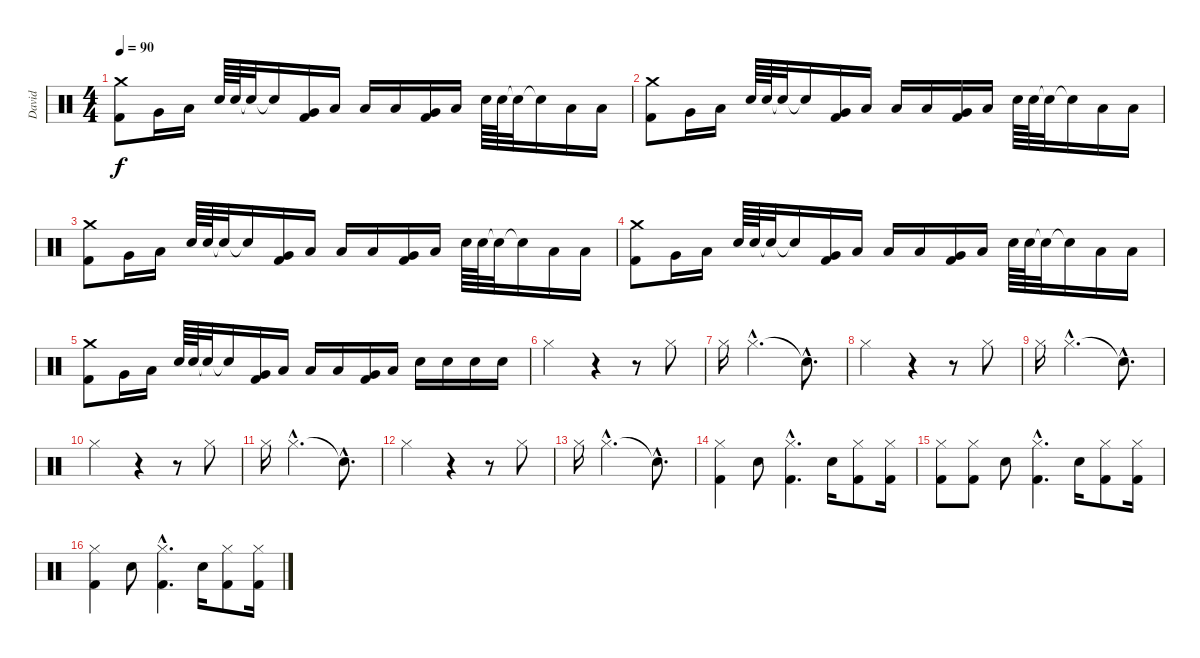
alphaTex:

\track ("David" "David") {instrument percussion}
\staff {score}
\articulation defaults
\ts (4 4)
\tempo 90
\clef neutral
\ks c
("Crash medium (hit)" "Kick (hit) 2").8{dy f} "Very Low Tom (hit)".16 "Low Tom (hit)".16 "Snare (hit) 2".64 "Snare (hit) 2".64 "Snare (hit)"{t}.32 "Snare (hit)"{t}.16 ("Very Low Tom (hit)" "Kick (hit) 2").16 "Low Tom (hit)".16 "Low Floor Tom (hit)".16 "Low Tom (hit)".16 ("Very Low Tom (hit)" "Kick (hit) 2").16 "Low Tom (hit)".16 "Snare (hit) 2".64 "Snare (hit) 2".64 "Snare (hit)"{t}.32 "Snare (hit)"{t}.16 "Low Floor Tom (hit)".16 "Low Floor Tom (hit)".16 |
("Crash medium (hit)" "Kick (hit) 2").8 "Very Low Tom (hit)".16 "Low Tom (hit)".16 "Snare (hit) 2".64 "Snare (hit) 2".64 "Snare (hit)"{t}.32 "Snare (hit)"{t}.16 ("Very Low Tom (hit)" "Kick (hit) 2").16 "Low Tom (hit)".16 "Low Floor Tom (hit)".16 "Low Tom (hit)".16 ("Very Low Tom (hit)" "Kick (hit) 2").16 "Low Tom (hit)".16 "Snare (hit) 2".64 "Snare (hit) 2".64 "Snare (hit)"{t}.32 "Snare (hit)"{t}.16 "Low Floor Tom (hit)".16 "Low Floor Tom (hit)".16 |
("Crash medium (hit)" "Kick (hit) 2").8 "Very Low Tom (hit)".16 "Low Tom (hit)".16 "Snare (hit) 2".64 "Snare (hit) 2".64 "Snare (hit)"{t}.32 "Snare (hit)"{t}.16 ("Very Low Tom (hit)" "Kick (hit) 2").16 "Low Tom (hit)".16 "Low Floor Tom (hit)".16 "Low Tom (hit)".16 ("Very Low Tom (hit)" "Kick (hit) 2").16 "Low Tom (hit)".16 "Snare (hit) 2".64 "Snare (hit) 2".64 "Snare (hit)"{t}.32 "Snare (hit)"{t}.16 "Low Floor Tom (hit)".16 "Low Floor Tom (hit)".16 |
("Crash medium (hit)" "Kick (hit) 2").8 "Very Low Tom (hit)".16 "Low Tom (hit)".16 "Snare (hit) 2".64 "Snare (hit) 2".64 "Snare (hit)"{t}.32 "Snare (hit)"{t}.16 ("Very Low Tom (hit)" "Kick (hit) 2").16 "Low Tom (hit)".16 "Low Floor Tom (hit)".16 "Low Tom (hit)".16 ("Very Low Tom (hit)" "Kick (hit) 2").16 "Low Tom (hit)".16 "Snare (hit) 2".64 "Snare (hit) 2".64 "Snare (hit)"{t}.32 "Snare (hit)"{t}.16 "Low Floor Tom (hit)".16 "Low Floor Tom (hit)".16 |
("Crash medium (hit)" "Kick (hit) 2").8 "Very Low Tom (hit)".16 "Low Tom (hit)".16 "Snare (hit) 2".64 "Snare (hit) 2".64 "Snare (hit)"{t}.32 "Snare (hit)"{t}.16 ("Very Low Tom (hit)" "Kick (hit) 2").16 "Low Tom (hit)".16 "Low Floor Tom (hit)".16 "Low Tom (hit)".16 ("Very Low Tom (hit)" "Kick (hit) 2").16 "Low Tom (hit)".16 "Snare (hit) 2".16 "Snare (hit) 2".16 "Snare (hit) 2".16 "Snare (hit) 2".16 |
"Hi-Hat (closed)".2 r.4 r.8 "Hi-Hat (closed)".8 |
"Hi-Hat (closed)".16 "Hi-Hat (closed)"{hac}.2{d} "Snare (hit)"{hac t}.8{d} |
"Hi-Hat (closed)".2 r.4 r.8 "Hi-Hat (closed)".8 |
"Hi-Hat (closed)".16 "Hi-Hat (closed)"{hac}.2{d} "Snare (hit)"{hac t}.8{d} |
"Hi-Hat (closed)".2 r.4 r.8 "Hi-Hat (closed)".8 |
"Hi-Hat (closed)".16 "Hi-Hat (closed)"{hac}.2{d} "Snare (hit)"{hac t}.8{d} |
"Hi-Hat (closed)".2 r.4 r.8 "Hi-Hat (closed)".8 |
"Hi-Hat (closed)".16 "Hi-Hat (closed)"{hac}.2{d} "Snare (hit)"{hac t}.8{d} |
("Hi-Hat (closed)" "Kick (hit) 2").4 "Electric Snare (hit)".8 ("Hi-Hat (closed)"{hac} "Kick (hit) 2"{hac}).4{d} "Electric Snare (hit)".16 ("Hi-Hat (closed)" "Kick (hit) 2").8 ("Hi-Hat (closed)" "Kick (hit) 2").16 |
("Hi-Hat (closed)" "Kick (hit) 2").8 ("Hi-Hat (closed)" "Kick (hit) 2").8 "Electric Snare (hit)".8 ("Hi-Hat (closed)"{hac} "Kick (hit) 2"{hac}).4{d} "Electric Snare (hit)".16 ("Hi-Hat (closed)" "Kick (hit) 2").8 ("Hi-Hat (closed)" "Kick (hit) 2").16 |
("Hi-Hat (closed)" "Kick (hit) 2").4 "Electric Snare (hit)".8 ("Hi-Hat (closed)"{hac} "Kick (hit) 2"{hac}).4{d} "Electric Snare (hit)".16 ("Hi-Hat (closed)" "Kick (hit) 2").8 ("Hi-Hat (closed)" "Kick (hit) 2").16
